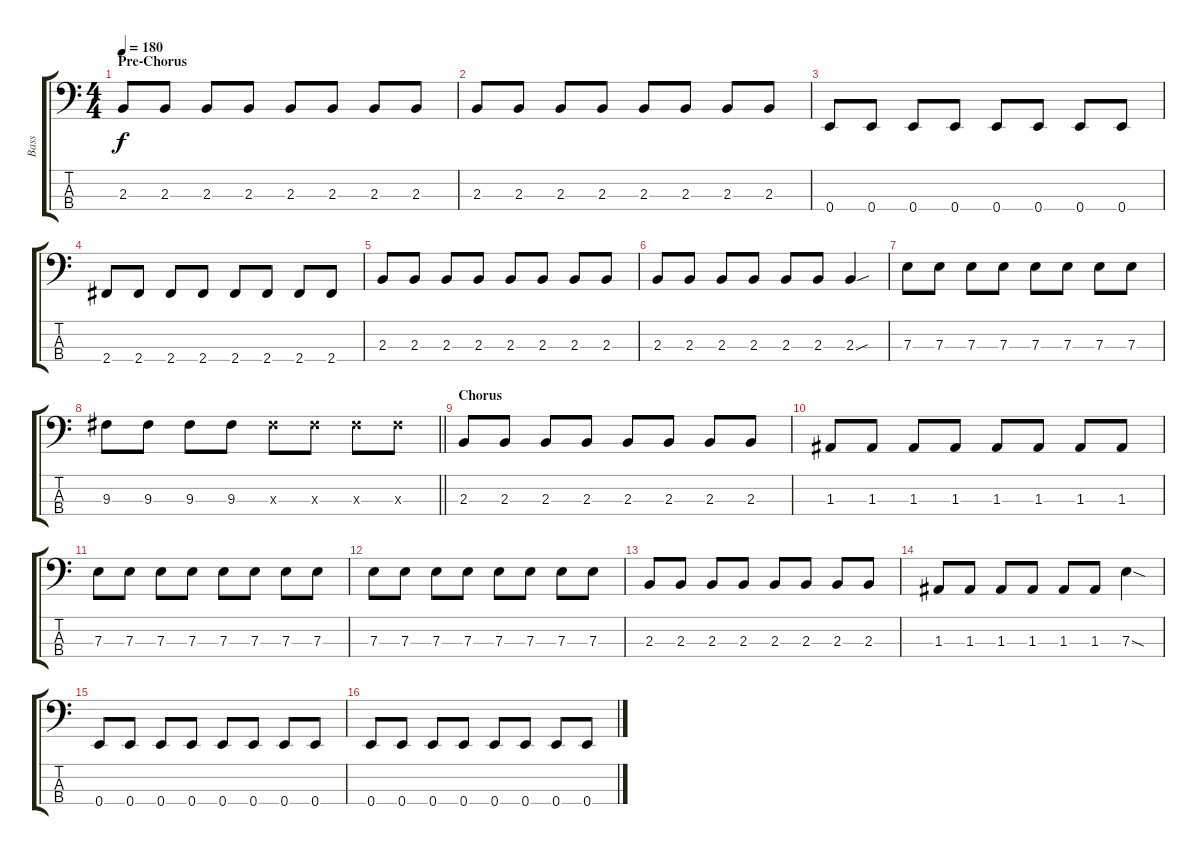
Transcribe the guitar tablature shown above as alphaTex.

\track ("Bass" "Bass") {instrument electricbasspick}
\staff {score tabs}
\tuning (G2 D2 A1 E1) {hide}
\ts (4 4)
\section ("" "Pre-Chorus")
\tempo 180
\clef f4
\ks c
2.3.8{dy f} 2.3.8 2.3.8 2.3.8 2.3.8 2.3.8 2.3.8 2.3.8 |
2.3.8 2.3.8 2.3.8 2.3.8 2.3.8 2.3.8 2.3.8 2.3.8 |
0.4.8 0.4.8 0.4.8 0.4.8 0.4.8 0.4.8 0.4.8 0.4.8 |
2.4.8 2.4.8 2.4.8 2.4.8 2.4.8 2.4.8 2.4.8 2.4.8 |
2.3.8 2.3.8 2.3.8 2.3.8 2.3.8 2.3.8 2.3.8 2.3.8 |
2.3.8 2.3.8 2.3.8 2.3.8 2.3.8 2.3.8 2.3{sou}.4 |
7.3.8 7.3.8 7.3.8 7.3.8 7.3.8 7.3.8 7.3.8 7.3.8 |
\barLineRight lightlight
9.3.8 9.3.8 9.3.8 9.3.8 9.3{x}.8 9.3{x}.8 9.3{x}.8 9.3{x}.8 |
\section ("" "Chorus")
2.3.8 2.3.8 2.3.8 2.3.8 2.3.8 2.3.8 2.3.8 2.3.8 |
1.3.8 1.3.8 1.3.8 1.3.8 1.3.8 1.3.8 1.3.8 1.3.8 |
7.3.8 7.3.8 7.3.8 7.3.8 7.3.8 7.3.8 7.3.8 7.3.8 |
7.3.8 7.3.8 7.3.8 7.3.8 7.3.8 7.3.8 7.3.8 7.3.8 |
2.3.8 2.3.8 2.3.8 2.3.8 2.3.8 2.3.8 2.3.8 2.3.8 |
1.3.8 1.3.8 1.3.8 1.3.8 1.3.8 1.3.8 7.3{sod}.4 |
0.4.8 0.4.8 0.4.8 0.4.8 0.4.8 0.4.8 0.4.8 0.4.8 |
0.4.8 0.4.8 0.4.8 0.4.8 0.4.8 0.4.8 0.4.8 0.4.8
